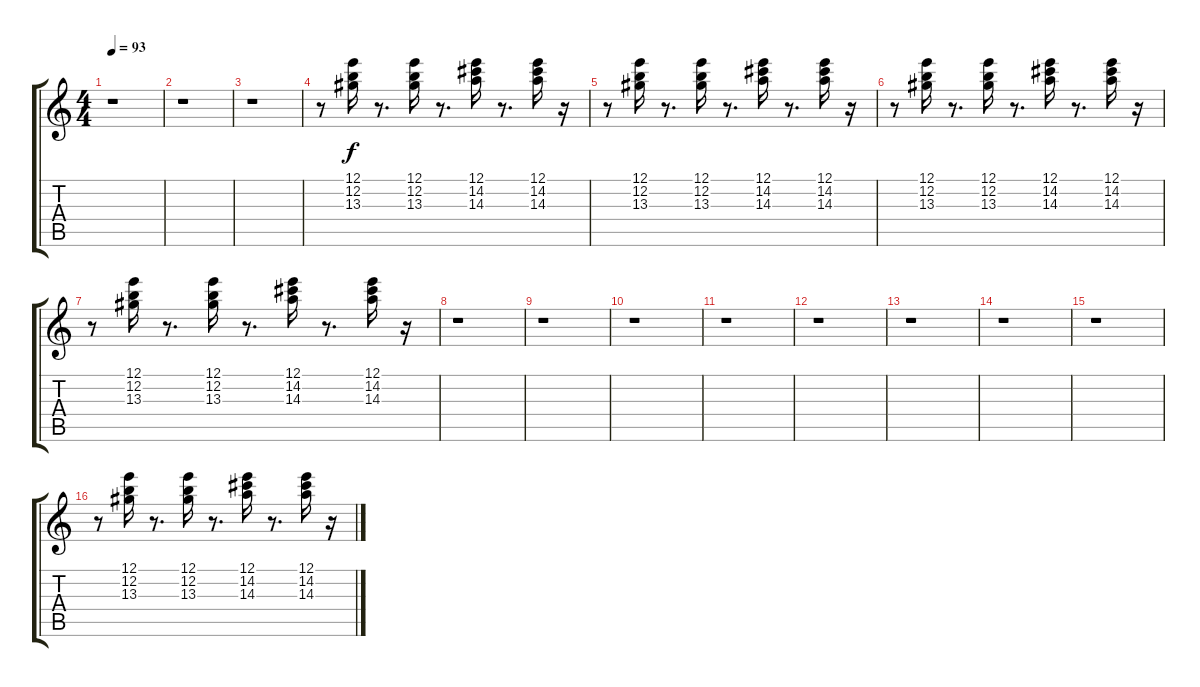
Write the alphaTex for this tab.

\track "" {instrument electricguitarclean}
\staff {score tabs}
\tuning (E4 B3 G3 D3 A2 E2) {hide}
\ts (4 4)
\tempo 93
\clef g2
\ks c
r.1{dy f} |
r.1 |
r.1 |
r.8 (12.1 12.2 13.3).16 r.8{d} (12.1 12.2 13.3).16 r.8{d} (12.1 14.2 14.3).16 r.8{d} (12.1 14.2 14.3).16 r.16 |
r.8 (12.1 12.2 13.3).16 r.8{d} (12.1 12.2 13.3).16 r.8{d} (12.1 14.2 14.3).16 r.8{d} (12.1 14.2 14.3).16 r.16 |
r.8 (12.1 12.2 13.3).16 r.8{d} (12.1 12.2 13.3).16 r.8{d} (12.1 14.2 14.3).16 r.8{d} (12.1 14.2 14.3).16 r.16 |
r.8 (12.1 12.2 13.3).16 r.8{d} (12.1 12.2 13.3).16 r.8{d} (12.1 14.2 14.3).16 r.8{d} (12.1 14.2 14.3).16 r.16 |
r.1 |
r.1 |
r.1 |
r.1 |
r.1 |
r.1 |
r.1 |
r.1 |
r.8 (12.1 12.2 13.3).16 r.8{d} (12.1 12.2 13.3).16 r.8{d} (12.1 14.2 14.3).16 r.8{d} (12.1 14.2 14.3).16 r.16
